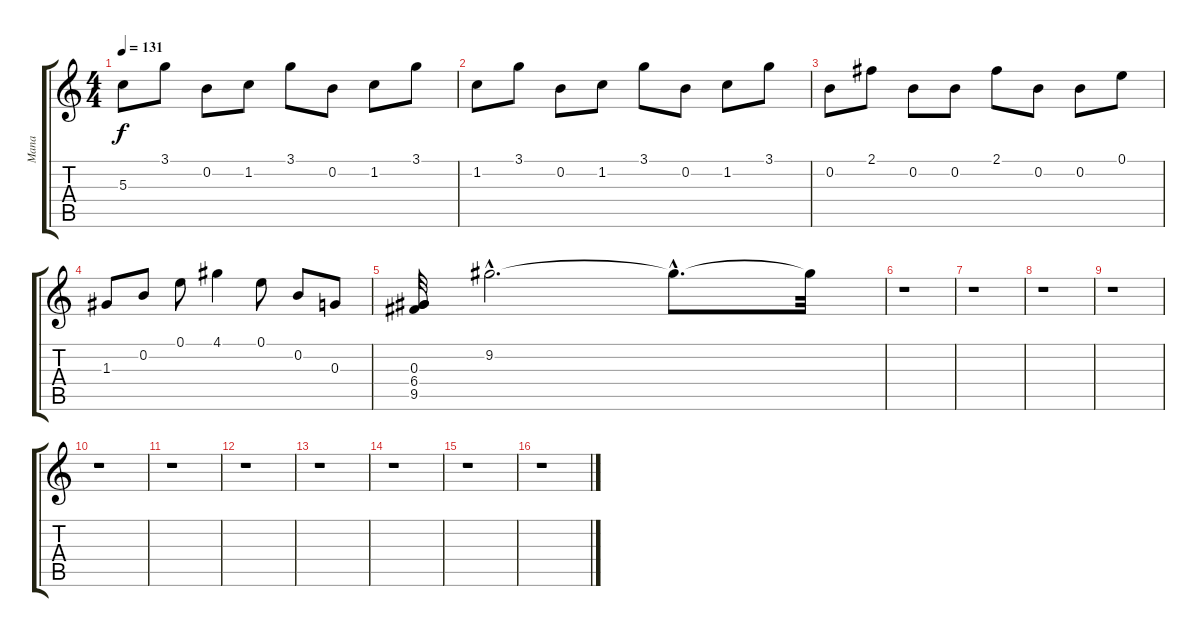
\track ("Mana" "Mana") {instrument electricguitarclean}
\staff {score tabs}
\tuning (E4 B3 G3 D3 A2 E2) {hide}
\ts (4 4)
\tempo 131
\clef g2
\ks c
5.3.8{dy f} 3.1.8 0.2.8 1.2.8 3.1.8 0.2.8 1.2.8 3.1.8 |
1.2.8 3.1.8 0.2.8 1.2.8 3.1.8 0.2.8 1.2.8 3.1.8 |
0.2.8 2.1.8 0.2.8 0.2.8 2.1.8 0.2.8 0.2.8 0.1.8 |
1.3.8 0.2.8 0.1.8 4.1.4 0.1.8 0.2.8 0.3.8 |
(0.3 6.4 9.5).32 9.2{hac}.2{d} 9.2{hac t}.8{d} 9.2{t}.32 |
r.1 |
r.1 |
r.1 |
r.1 |
r.1 |
r.1 |
r.1 |
r.1 |
r.1 |
r.1 |
r.1
